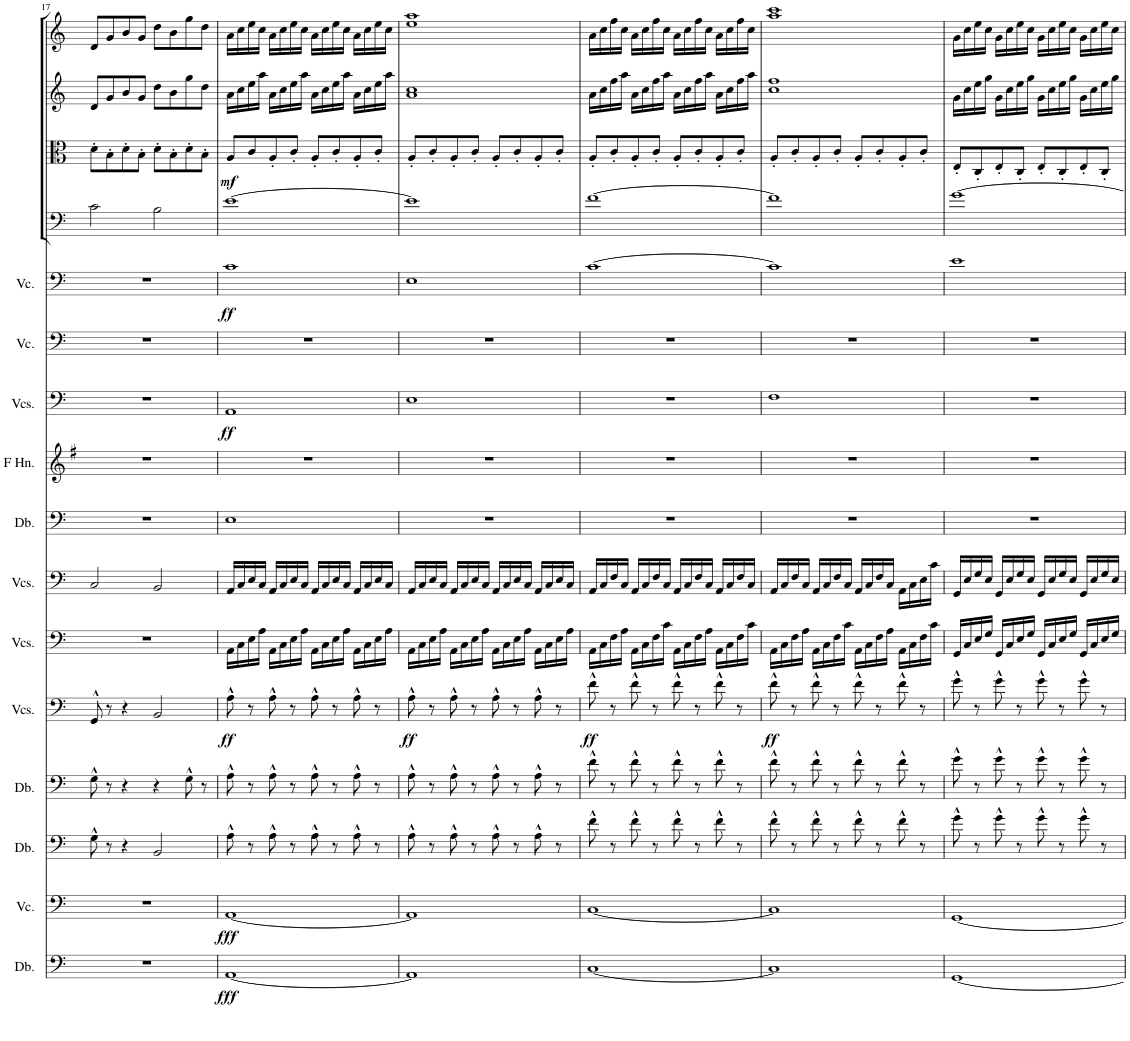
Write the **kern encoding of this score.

**kern	**dynam	**kern	**dynam	**kern	**kern	**kern	**dynam	**kern	**kern	**kern	**kern	**kern	**dynam	**kern	**kern	**dynam	**kern	**kern	**dynam	**kern	**kern
*part16	*part16	*part15	*part15	*part14	*part13	*part12	*part12	*part11	*part10	*part9	*part8	*part7	*part7	*part6	*part5	*part5	*part4	*part3	*part3	*part2	*part1
*staff16	*staff16	*staff15	*staff15	*staff14	*staff13	*staff12	*staff12	*staff11	*staff10	*staff9	*staff8	*staff7	*staff7	*staff6	*staff5	*staff5	*staff4	*staff3	*staff3	*staff2	*staff1
*I"Double Bass	*	*I"Violoncello	*	*I"Double Bass	*I"Double Bass	*I"Violoncellos	*	*I"Violoncellos	*I"Violoncellos	*I"Double Bass	*I"Horn in F	*I"Violoncellos	*	*I"Violoncello	*I"Violoncello	*	*I"Violoncello	*I"Viola	*	*I"Violin II	*I"Violin I
*I'Db.	*	*I'Vc.	*	*I'Db.	*I'Db.	*I'Vcs.	*	*I'Vcs.	*I'Vcs.	*I'Db.	*	*I'Vcs.	*	*I'Vc.	*I'Vc.	*	*I'Vc	*I'Vla	*	*I'Vln	*I'Vln
!!LO:PB:g=z
*clefF4	*	*clefF4	*	*clefF4	*clefF4	*clefF4	*	*clefF4	*clefF4	*clefF4	*clefG2	*clefF4	*	*clefF4	*clefF4	*	*clefF4	*clefC3	*	*clefG2	*clefG2
*Trd7c12	*	*	*	*Trd7c12	*Trd7c12	*	*	*	*	*Trd7c12	*Trd4c7	*	*	*	*	*	*	*	*	*	*
*k[]	*	*k[]	*	*k[]	*k[]	*k[]	*	*k[]	*k[]	*k[]	*k[f#]	*k[]	*	*k[]	*k[]	*	*k[]	*k[]	*	*k[]	*k[]
*M4/4	*	*M4/4	*	*M4/4	*M4/4	*M4/4	*	*M4/4	*M4/4	*M4/4	*M4/4	*M4/4	*	*M4/4	*M4/4	*	*M4/4	*M4/4	*	*M4/4	*M4/4
=17	=17	=17	=17	=17	=17	=17	=17	=17	=17	=17	=17	=17	=17	=17	=17	=17	=17	=17	=17	=17	=17
1r	.	1r	.	8G^^\	8G^^\	8GG^^/	.	1r	2C/	1r	1r	1r	.	1r	1r	.	2c\	8d'\L	.	8d/L	8d/L
.	.	.	.	8r	8r	8r	.	.	.	.	.	.	.	.	.	.	.	8B'\	.	8g/	8g/
.	.	.	.	4r	4r	4r	.	.	.	.	.	.	.	.	.	.	.	8d'\	.	8b/	8b/
.	.	.	.	.	.	.	.	.	.	.	.	.	.	.	.	.	.	8B'\J	.	8g/J	8g/J
.	.	.	.	2BB/	4r	2BB/	.	.	2BB/	.	.	.	.	.	.	.	2B\	8d'\L	.	8dd\L	8dd\L
.	.	.	.	.	.	.	.	.	.	.	.	.	.	.	.	.	.	8B'\	.	8b\	8b\
.	.	.	.	.	8G^^\	.	.	.	.	.	.	.	.	.	.	.	.	8d'\	.	8gg\	8gg\
.	.	.	.	.	8r	.	.	.	.	.	.	.	.	.	.	.	.	8B'\J	.	8dd\J	8dd\J
=18	=18	=18	=18	=18	=18	=18	=18	=18	=18	=18	=18	=18	=18	=18	=18	=18	=18	=18	=18	=18	=18
!	!LO:DY:b	!	!LO:DY:b	!	!	!	!LO:DY:b	!	!	!	!	!	!LO:DY:b	!	!	!LO:DY:b	!	!	!LO:DY:b	!	!
[1AA	fff	[1AA	fff	8A^^\	8A^^\	8A^^\	ff	16AA\LL	16AA/LL	1E	1r	1AA	ff	1r	1c	ff	[1e	8A/L	mf	16a\LL	16a\LL
.	.	.	.	.	.	.	.	16C\	16C/	.	.	.	.	.	.	.	.	.	.	16cc\	16cc\
.	.	.	.	8r	8r	8r	.	16E\	16E/	.	.	.	.	.	.	.	.	8c/	.	16ee\	16ee\
.	.	.	.	.	.	.	.	16A\JJ	16C/JJ	.	.	.	.	.	.	.	.	.	.	16aa\JJ	16cc\JJ
.	.	.	.	8A^^\	8A^^\	8A^^\	.	16AA\LL	16AA/LL	.	.	.	.	.	.	.	.	8A'/	.	16a\LL	16a\LL
.	.	.	.	.	.	.	.	16C\	16C/	.	.	.	.	.	.	.	.	.	.	16cc\	16cc\
.	.	.	.	8r	8r	8r	.	16E\	16E/	.	.	.	.	.	.	.	.	8c'/J	.	16ee\	16ee\
.	.	.	.	.	.	.	.	16A\JJ	16C/JJ	.	.	.	.	.	.	.	.	.	.	16aa\JJ	16cc\JJ
.	.	.	.	8A^^\	8A^^\	8A^^\	.	16AA\LL	16AA/LL	.	.	.	.	.	.	.	.	8A'/L	.	16a\LL	16a\LL
.	.	.	.	.	.	.	.	16C\	16C/	.	.	.	.	.	.	.	.	.	.	16cc\	16cc\
.	.	.	.	8r	8r	8r	.	16E\	16E/	.	.	.	.	.	.	.	.	8c'/	.	16ee\	16ee\
.	.	.	.	.	.	.	.	16A\JJ	16C/JJ	.	.	.	.	.	.	.	.	.	.	16aa\JJ	16cc\JJ
.	.	.	.	8A^^\	8A^^\	8A^^\	.	16AA\LL	16AA/LL	.	.	.	.	.	.	.	.	8A'/	.	16a\LL	16a\LL
.	.	.	.	.	.	.	.	16C\	16C/	.	.	.	.	.	.	.	.	.	.	16cc\	16cc\
.	.	.	.	8r	8r	8r	.	16E\	16E/	.	.	.	.	.	.	.	.	8c'/J	.	16ee\	16ee\
.	.	.	.	.	.	.	.	16A\JJ	16C/JJ	.	.	.	.	.	.	.	.	.	.	16aa\JJ	16cc\JJ
=19	=19	=19	=19	=19	=19	=19	=19	=19	=19	=19	=19	=19	=19	=19	=19	=19	=19	=19	=19	=19	=19
!	!	!	!	!	!	!	!LO:DY:b	!	!	!	!	!	!	!	!	!	!	!	!	!	!
1AA]	.	1AA]	.	8A^^\	8A^^\	8A^^\	ff	16AA\LL	16AA/LL	1r	1r	1E	.	1r	1E	.	1e]	8A'/L	.	1a 1cc	1ee 1aa
.	.	.	.	.	.	.	.	16C\	16C/	.	.	.	.	.	.	.	.	.	.	.	.
.	.	.	.	8r	8r	8r	.	16E\	16E/	.	.	.	.	.	.	.	.	8c'/	.	.	.
.	.	.	.	.	.	.	.	16A\JJ	16C/JJ	.	.	.	.	.	.	.	.	.	.	.	.
.	.	.	.	8A^^\	8A^^\	8A^^\	.	16AA\LL	16AA/LL	.	.	.	.	.	.	.	.	8A'/	.	.	.
.	.	.	.	.	.	.	.	16C\	16C/	.	.	.	.	.	.	.	.	.	.	.	.
.	.	.	.	8r	8r	8r	.	16E\	16E/	.	.	.	.	.	.	.	.	8c'/J	.	.	.
.	.	.	.	.	.	.	.	16A\JJ	16C/JJ	.	.	.	.	.	.	.	.	.	.	.	.
.	.	.	.	8A^^\	8A^^\	8A^^\	.	16AA\LL	16AA/LL	.	.	.	.	.	.	.	.	8A'/L	.	.	.
.	.	.	.	.	.	.	.	16C\	16C/	.	.	.	.	.	.	.	.	.	.	.	.
.	.	.	.	8r	8r	8r	.	16E\	16E/	.	.	.	.	.	.	.	.	8c'/	.	.	.
.	.	.	.	.	.	.	.	16A\JJ	16C/JJ	.	.	.	.	.	.	.	.	.	.	.	.
.	.	.	.	8A^^\	8A^^\	8A^^\	.	16AA\LL	16AA/LL	.	.	.	.	.	.	.	.	8A'/	.	.	.
.	.	.	.	.	.	.	.	16C\	16C/	.	.	.	.	.	.	.	.	.	.	.	.
.	.	.	.	8r	8r	8r	.	16E\	16E/	.	.	.	.	.	.	.	.	8c'/J	.	.	.
.	.	.	.	.	.	.	.	16A\JJ	16C/JJ	.	.	.	.	.	.	.	.	.	.	.	.
=20	=20	=20	=20	=20	=20	=20	=20	=20	=20	=20	=20	=20	=20	=20	=20	=20	=20	=20	=20	=20	=20
!	!	!	!	!	!	!	!LO:DY:b	!	!	!	!	!	!	!	!	!	!	!	!	!	!
[1C	.	[1C	.	8f^^\	8f^^\	8f^^\	ff	16AA\LL	16AA/LL	1r	1r	1r	.	1r	[1c	.	[1f	8A'/L	.	16a\LL	16a\LL
.	.	.	.	.	.	.	.	16C\	16C/	.	.	.	.	.	.	.	.	.	.	16cc\	16cc\
.	.	.	.	8r	8r	8r	.	16F\	16F/	.	.	.	.	.	.	.	.	8c'/	.	16ff\	16ff\
.	.	.	.	.	.	.	.	16A\JJ	16C/JJ	.	.	.	.	.	.	.	.	.	.	16aa\JJ	16cc\JJ
.	.	.	.	8f^^\	8f^^\	8f^^\	.	16AA\LL	16AA/LL	.	.	.	.	.	.	.	.	8A'/	.	16a\LL	16a\LL
.	.	.	.	.	.	.	.	16C\	16C/	.	.	.	.	.	.	.	.	.	.	16cc\	16cc\
.	.	.	.	8r	8r	8r	.	16F\	16F/	.	.	.	.	.	.	.	.	8c'/J	.	16ff\	16ff\
.	.	.	.	.	.	.	.	16c\JJ	16C/JJ	.	.	.	.	.	.	.	.	.	.	16aa\JJ	16cc\JJ
.	.	.	.	8f^^\	8f^^\	8f^^\	.	16AA\LL	16AA/LL	.	.	.	.	.	.	.	.	8A'/L	.	16a\LL	16a\LL
.	.	.	.	.	.	.	.	16C\	16C/	.	.	.	.	.	.	.	.	.	.	16cc\	16cc\
.	.	.	.	8r	8r	8r	.	16F\	16F/	.	.	.	.	.	.	.	.	8c'/	.	16ff\	16ff\
.	.	.	.	.	.	.	.	16A\JJ	16C/JJ	.	.	.	.	.	.	.	.	.	.	16aa\JJ	16cc\JJ
.	.	.	.	8f^^\	8f^^\	8f^^\	.	16AA\LL	16AA/LL	.	.	.	.	.	.	.	.	8A'/	.	16a\LL	16a\LL
.	.	.	.	.	.	.	.	16C\	16C/	.	.	.	.	.	.	.	.	.	.	16cc\	16cc\
.	.	.	.	8r	8r	8r	.	16F\	16F/	.	.	.	.	.	.	.	.	8c'/J	.	16ff\	16ff\
.	.	.	.	.	.	.	.	16c\JJ	16C/JJ	.	.	.	.	.	.	.	.	.	.	16aa\JJ	16cc\JJ
=21	=21	=21	=21	=21	=21	=21	=21	=21	=21	=21	=21	=21	=21	=21	=21	=21	=21	=21	=21	=21	=21
!	!	!	!	!	!	!	!LO:DY:b	!	!	!	!	!	!	!	!	!	!	!	!	!	!
1C]	.	1C]	.	8f^^\	8f^^\	8f^^\	ff	16AA\LL	16AA/LL	1r	1r	1F	.	1r	1c]	.	1f]	8A'/L	.	1cc 1ff	1aa 1ccc
.	.	.	.	.	.	.	.	16C\	16C/	.	.	.	.	.	.	.	.	.	.	.	.
.	.	.	.	8r	8r	8r	.	16F\	16F/	.	.	.	.	.	.	.	.	8c'/	.	.	.
.	.	.	.	.	.	.	.	16A\JJ	16C/JJ	.	.	.	.	.	.	.	.	.	.	.	.
.	.	.	.	8f^^\	8f^^\	8f^^\	.	16AA\LL	16AA/LL	.	.	.	.	.	.	.	.	8A'/	.	.	.
.	.	.	.	.	.	.	.	16C\	16C/	.	.	.	.	.	.	.	.	.	.	.	.
.	.	.	.	8r	8r	8r	.	16F\	16F/	.	.	.	.	.	.	.	.	8c'/J	.	.	.
.	.	.	.	.	.	.	.	16c\JJ	16C/JJ	.	.	.	.	.	.	.	.	.	.	.	.
.	.	.	.	8f^^\	8f^^\	8f^^\	.	16AA\LL	16AA/LL	.	.	.	.	.	.	.	.	8A'/L	.	.	.
.	.	.	.	.	.	.	.	16C\	16C/	.	.	.	.	.	.	.	.	.	.	.	.
.	.	.	.	8r	8r	8r	.	16F\	16F/	.	.	.	.	.	.	.	.	8c'/	.	.	.
.	.	.	.	.	.	.	.	16A\JJ	16C/JJ	.	.	.	.	.	.	.	.	.	.	.	.
.	.	.	.	8f^^\	8f^^\	8f^^\	.	16AA\LL	16AA\LL	.	.	.	.	.	.	.	.	8A'/	.	.	.
.	.	.	.	.	.	.	.	16C\	16C\	.	.	.	.	.	.	.	.	.	.	.	.
.	.	.	.	8r	8r	8r	.	16F\	16E\	.	.	.	.	.	.	.	.	8c'/J	.	.	.
.	.	.	.	.	.	.	.	16c\JJ	16c\JJ	.	.	.	.	.	.	.	.	.	.	.	.
=22	=22	=22	=22	=22	=22	=22	=22	=22	=22	=22	=22	=22	=22	=22	=22	=22	=22	=22	=22	=22	=22
[1GG	.	[1GG	.	8g^^\	8g^^\	8g^^\	.	16GG/LL	16GG/LL	1r	1r	1r	.	1r	1e	.	[1g	8E'/L	.	16g\LL	16g\LL
.	.	.	.	.	.	.	.	16C/	16E/	.	.	.	.	.	.	.	.	.	.	16cc\	16cc\
.	.	.	.	8r	8r	8r	.	16E/	16G/	.	.	.	.	.	.	.	.	8C'/	.	16ee\	16ee\
.	.	.	.	.	.	.	.	16G/JJ	16E/JJ	.	.	.	.	.	.	.	.	.	.	16gg\JJ	16cc\JJ
.	.	.	.	8g^^\	8g^^\	8g^^\	.	16GG/LL	16GG/LL	.	.	.	.	.	.	.	.	8E'/	.	16g\LL	16g\LL
.	.	.	.	.	.	.	.	16C/	16E/	.	.	.	.	.	.	.	.	.	.	16cc\	16cc\
.	.	.	.	8r	8r	8r	.	16E/	16G/	.	.	.	.	.	.	.	.	8C'/J	.	16ee\	16ee\
.	.	.	.	.	.	.	.	16G/JJ	16E/JJ	.	.	.	.	.	.	.	.	.	.	16gg\JJ	16cc\JJ
.	.	.	.	8g^^\	8g^^\	8g^^\	.	16GG/LL	16GG/LL	.	.	.	.	.	.	.	.	8E'/L	.	16g\LL	16g\LL
.	.	.	.	.	.	.	.	16C/	16E/	.	.	.	.	.	.	.	.	.	.	16cc\	16cc\
.	.	.	.	8r	8r	8r	.	16E/	16G/	.	.	.	.	.	.	.	.	8C'/	.	16ee\	16ee\
.	.	.	.	.	.	.	.	16G/JJ	16E/JJ	.	.	.	.	.	.	.	.	.	.	16gg\JJ	16cc\JJ
.	.	.	.	8g^^\	8g^^\	8g^^\	.	16GG/LL	16GG/LL	.	.	.	.	.	.	.	.	8E'/	.	16g\LL	16g\LL
.	.	.	.	.	.	.	.	16C/	16E/	.	.	.	.	.	.	.	.	.	.	16cc\	16cc\
.	.	.	.	8r	8r	8r	.	16E/	16G/	.	.	.	.	.	.	.	.	8C'/J	.	16ee\	16ee\
.	.	.	.	.	.	.	.	16G/JJ	16E/JJ	.	.	.	.	.	.	.	.	.	.	16gg\JJ	16cc\JJ
=	=	=	=	=	=	=	=	=	=	=	=	=	=	=	=	=	=	=	=	=	=
*-	*-	*-	*-	*-	*-	*-	*-	*-	*-	*-	*-	*-	*-	*-	*-	*-	*-	*-	*-	*-	*-
